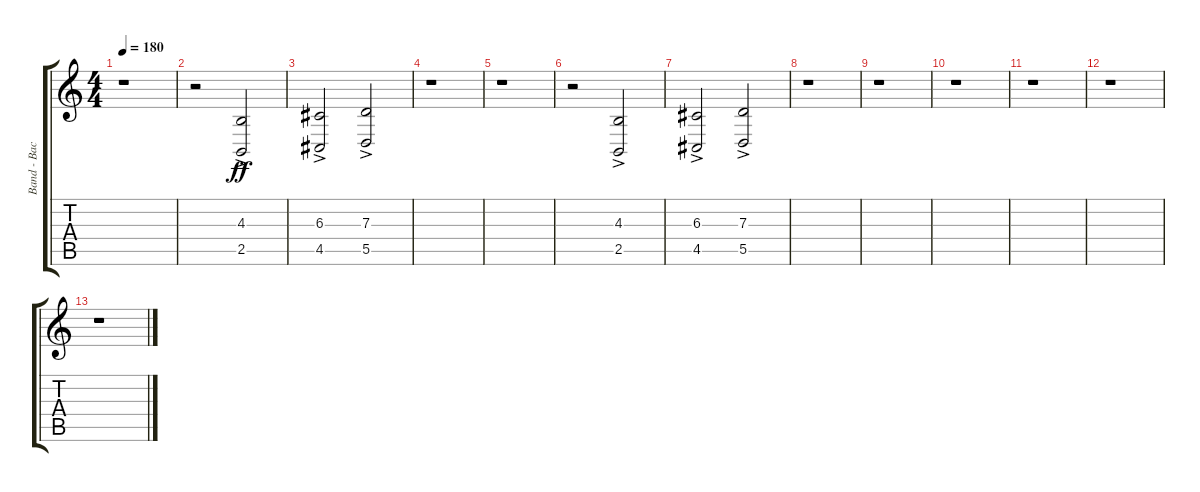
\track ("Band - Backgrounds" "Band - Bac") {instrument lead6voice}
\staff {score tabs}
\tuning (E4 B3 G3 D3 A2 E2) {hide}
\ts (4 4)
\tempo 180
\clef g2
\ks c
r.1{dy ff} |
r.2 (4.3{ac} 2.5{ac}).2 |
(6.3{ac} 4.5{ac}).2 (7.3{ac} 5.5{ac}).2 |
r.1 |
r.1 |
r.2 (4.3{ac} 2.5{ac}).2 |
(6.3{ac} 4.5{ac}).2 (7.3{ac} 5.5{ac}).2 |
r.1 |
r.1 |
r.1 |
r.1 |
r.1 |
r.1
